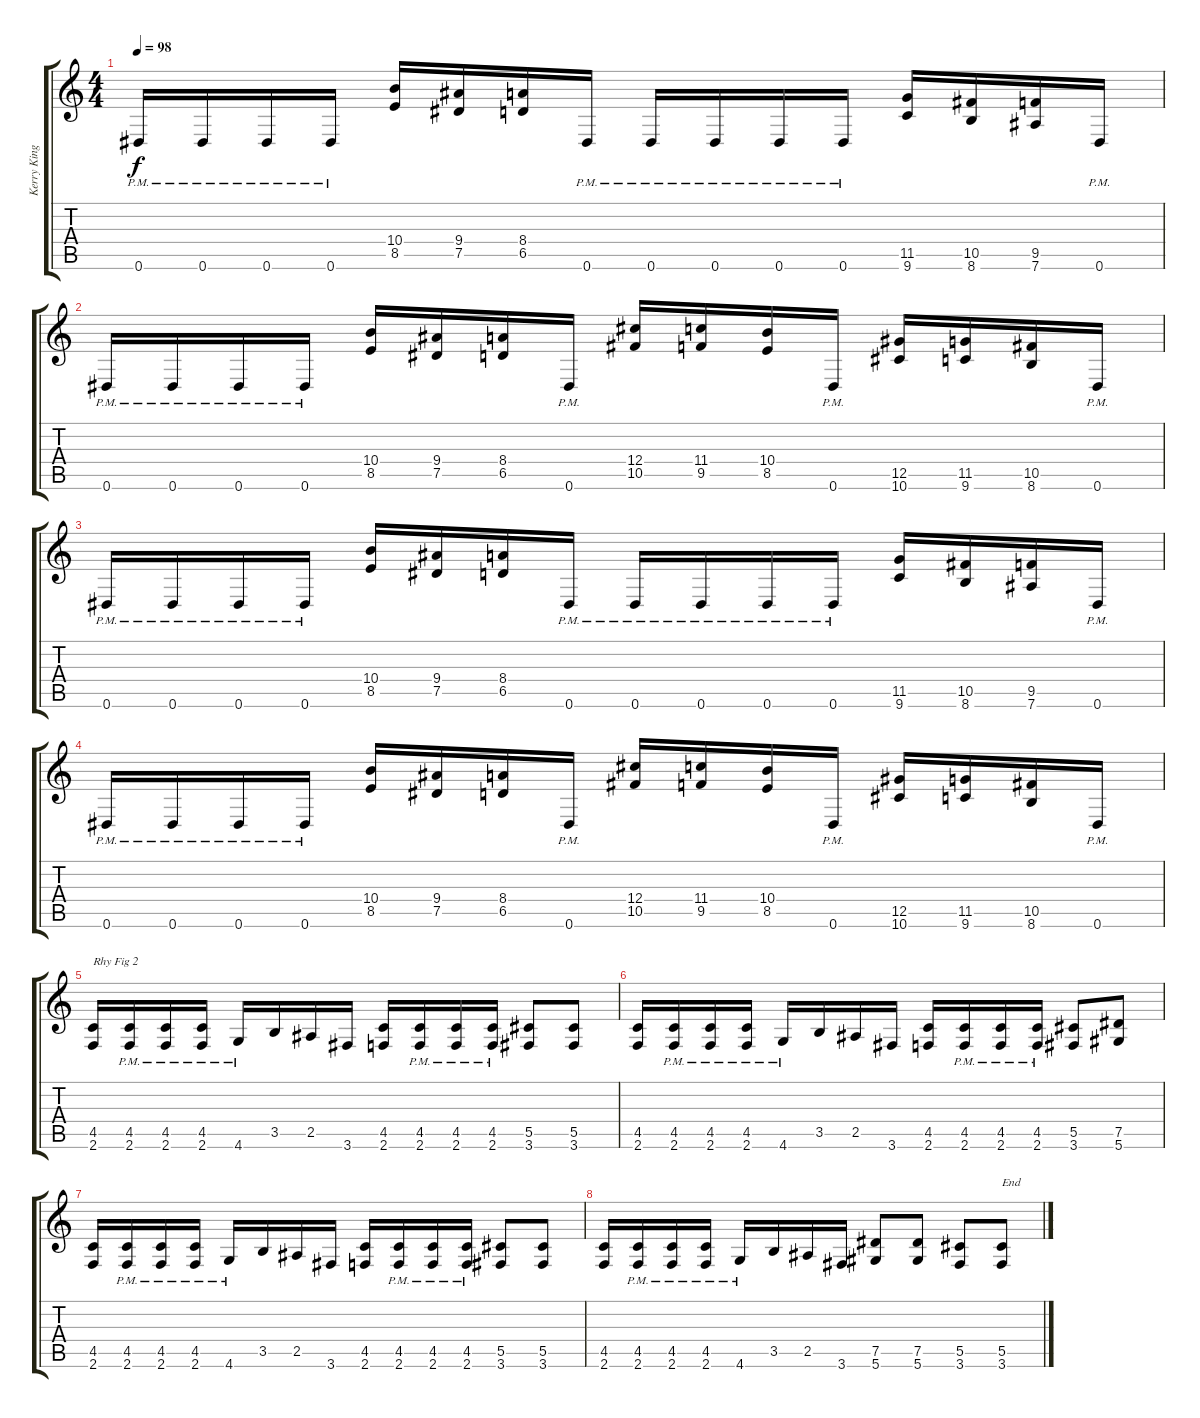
\track ("Kerry King (Rhythm Guitar)" "Kerry King") {instrument distortionguitar}
\staff {score tabs}
\tuning (Eb4 Bb3 Gb3 Db3 Ab2 Eb2) {hide}
\ts (4 4)
\tempo 98
\clef g2
\ks c
0.6{pm}.16{dy f} 0.6{pm}.16 0.6{pm}.16 0.6{pm}.16 (10.4 8.5).16 (9.4 7.5).16 (8.4 6.5).16 0.6{pm}.16 0.6{pm}.16 0.6{pm}.16 0.6{pm}.16 0.6{pm}.16 (11.5 9.6).16 (10.5 8.6).16 (9.5 7.6).16 0.6{pm}.16 |
0.6{pm}.16 0.6{pm}.16 0.6{pm}.16 0.6{pm}.16 (10.4 8.5).16 (9.4 7.5).16 (8.4 6.5).16 0.6{pm}.16 (12.4 10.5).16 (11.4 9.5).16 (10.4 8.5).16 0.6{pm}.16 (12.5 10.6).16 (11.5 9.6).16 (10.5 8.6).16 0.6{pm}.16 |
0.6{pm}.16 0.6{pm}.16 0.6{pm}.16 0.6{pm}.16 (10.4 8.5).16 (9.4 7.5).16 (8.4 6.5).16 0.6{pm}.16 0.6{pm}.16 0.6{pm}.16 0.6{pm}.16 0.6{pm}.16 (11.5 9.6).16 (10.5 8.6).16 (9.5 7.6).16 0.6{pm}.16 |
0.6{pm}.16 0.6{pm}.16 0.6{pm}.16 0.6{pm}.16 (10.4 8.5).16 (9.4 7.5).16 (8.4 6.5).16 0.6{pm}.16 (12.4 10.5).16 (11.4 9.5).16 (10.4 8.5).16 0.6{pm}.16 (12.5 10.6).16 (11.5 9.6).16 (10.5 8.6).16 0.6{pm}.16 |
(4.5 2.6).16{txt "Rhy Fig 2"} (4.5{pm} 2.6{pm}).16 (4.5{pm} 2.6{pm}).16 (4.5{pm} 2.6{pm}).16 4.6{pm}.16 3.5.16 2.5.16 3.6.16 (4.5 2.6).16 (4.5{pm} 2.6{pm}).16 (4.5{pm} 2.6{pm}).16 (4.5{pm} 2.6{pm}).16 (5.5 3.6).8 (5.5 3.6).8 |
(4.5 2.6).16 (4.5{pm} 2.6{pm}).16 (4.5{pm} 2.6{pm}).16 (4.5{pm} 2.6{pm}).16 4.6{pm}.16 3.5.16 2.5.16 3.6.16 (4.5 2.6).16 (4.5{pm} 2.6{pm}).16 (4.5{pm} 2.6{pm}).16 (4.5{pm} 2.6{pm}).16 (5.5 3.6).8 (7.5 5.6).8 |
(4.5 2.6).16 (4.5{pm} 2.6{pm}).16 (4.5{pm} 2.6{pm}).16 (4.5{pm} 2.6{pm}).16 4.6{pm}.16 3.5.16 2.5.16 3.6.16 (4.5 2.6).16 (4.5{pm} 2.6{pm}).16 (4.5{pm} 2.6{pm}).16 (4.5{pm} 2.6{pm}).16 (5.5 3.6).8 (5.5 3.6).8 |
(4.5 2.6).16 (4.5{pm} 2.6{pm}).16 (4.5{pm} 2.6{pm}).16 (4.5{pm} 2.6{pm}).16 4.6{pm}.16 3.5.16 2.5.16 3.6.16 (7.5 5.6).8 (7.5 5.6).8 (5.5 3.6).8 (5.5 3.6).8{txt "End"}
